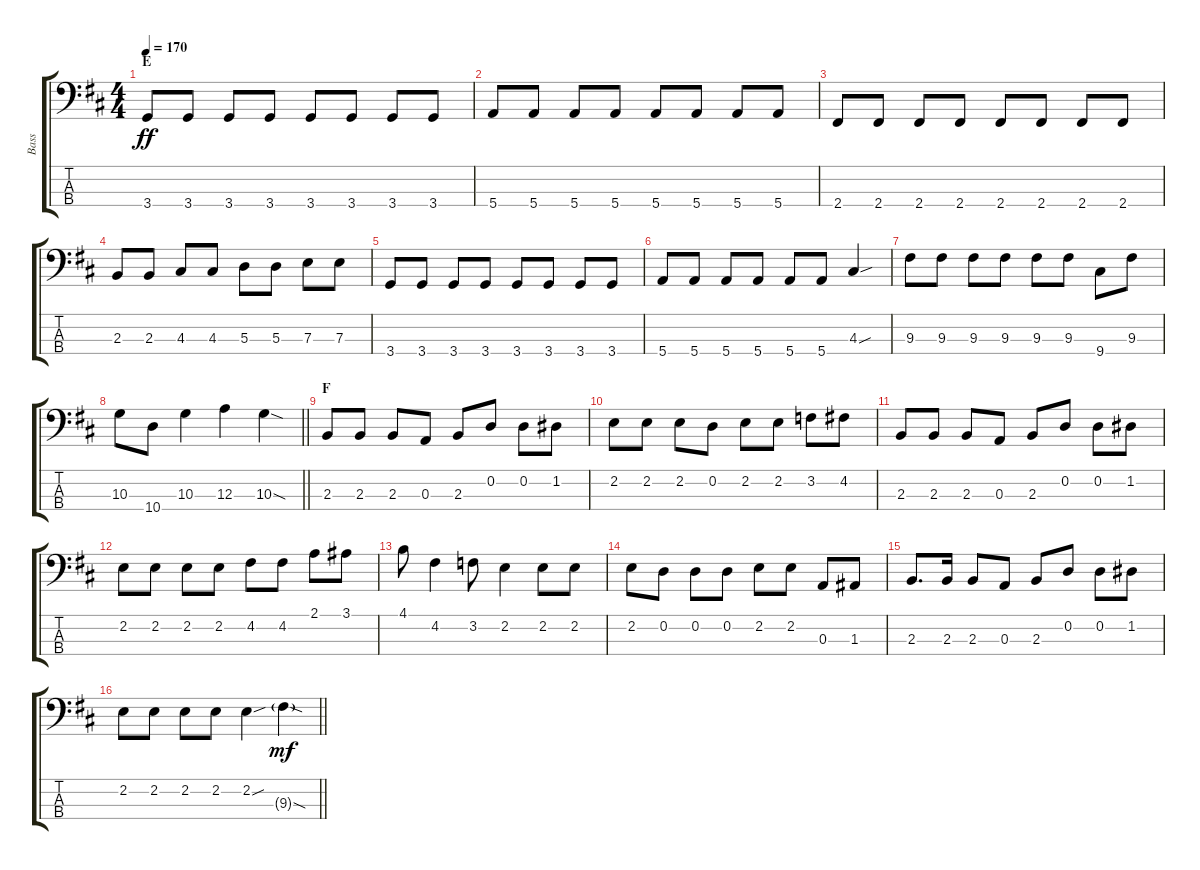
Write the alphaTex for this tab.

\track ("Bass" "Bass") {instrument electricbasspick}
\staff {score tabs}
\tuning (G2 D2 A1 E1) {hide}
\ts (4 4)
\section ("" "E")
\tempo 170
\clef f4
\ks d
3.4.8{dy ff} 3.4.8 3.4.8 3.4.8 3.4.8 3.4.8 3.4.8 3.4.8 |
5.4.8 5.4.8 5.4.8 5.4.8 5.4.8 5.4.8 5.4.8 5.4.8 |
2.4.8 2.4.8 2.4.8 2.4.8 2.4.8 2.4.8 2.4.8 2.4.8 |
2.3.8 2.3.8 4.3.8 4.3.8 5.3.8 5.3.8 7.3.8 7.3.8 |
3.4.8 3.4.8 3.4.8 3.4.8 3.4.8 3.4.8 3.4.8 3.4.8 |
5.4.8 5.4.8 5.4.8 5.4.8 5.4.8 5.4.8 4.3{sou}.4 |
9.3.8 9.3.8 9.3.8 9.3.8 9.3.8 9.3.8 9.4.8 9.3.8 |
\barLineRight lightlight
10.3.8 10.4.8 10.3.4 12.3.4 10.3{sod}.4 |
\section ("" "F")
2.3.8 2.3.8 2.3.8 0.3.8 2.3.8 0.2.8 0.2.8 1.2.8 |
2.2.8 2.2.8 2.2.8 0.2.8 2.2.8 2.2.8 3.2.8 4.2.8 |
2.3.8 2.3.8 2.3.8 0.3.8 2.3.8 0.2.8 0.2.8 1.2.8 |
2.2.8 2.2.8 2.2.8 2.2.8 4.2.8 4.2.8 2.1.8 3.1.8 |
4.1.8 4.2.4 3.2.8 2.2.4 2.2.8 2.2.8 |
2.2.8 0.2.8 0.2.8 0.2.8 2.2.8 2.2.8 0.3.8 1.3.8 |
2.3.8{d} 2.3.16 2.3.8 0.3.8 2.3.8 0.2.8 0.2.8 1.2.8 |
\barLineRight lightlight
2.2.8 2.2.8 2.2.8 2.2.8 2.2{sou}.4 9.3{sod g}.4{dy mf}
